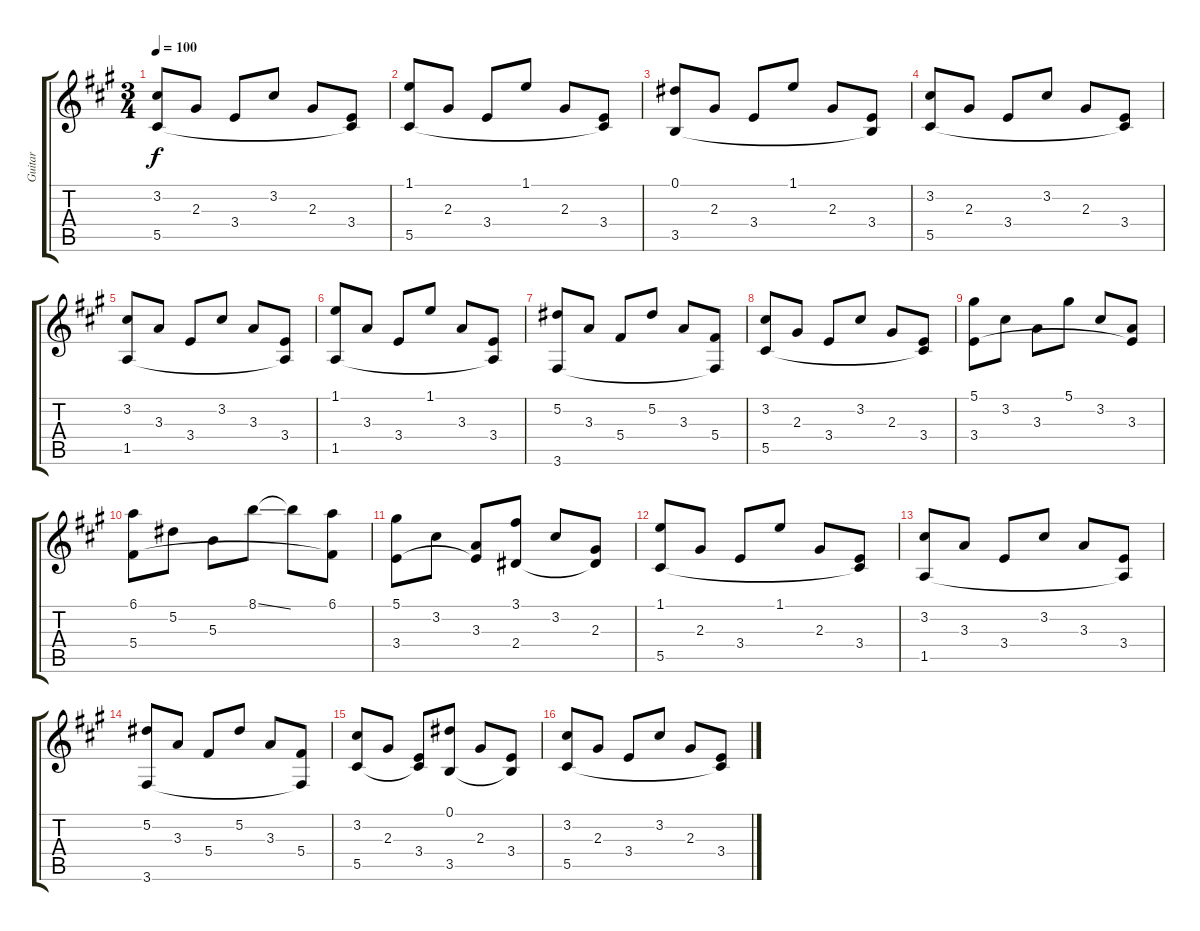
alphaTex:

\track ("Guitar" "Guitar") {instrument acousticguitarnylon}
\staff {score tabs}
\tuning (Eb4 Bb3 Gb3 Db3 Ab2 Eb2) {hide}
\ts (3 4)
\tempo 100
\clef g2
\ks f#minor
(3.2 5.5).8{dy f} 2.3.8 3.4.8 3.2.8 2.3.8 (3.4 5.5{t}).8 |
(1.1 5.5).8 2.3.8 3.4.8 1.1.8 2.3.8 (3.4 5.5{t}).8 |
(0.1 3.5).8 2.3.8 3.4.8 1.1.8 2.3.8 (3.4 3.5{t}).8 |
(3.2 5.5).8 2.3.8 3.4.8 3.2.8 2.3.8 (3.4 5.5{t}).8 |
(3.2 1.5).8 3.3.8 3.4.8 3.2.8 3.3.8 (3.4 1.5{t}).8 |
(1.1 1.5).8 3.3.8 3.4.8 1.1.8 3.3.8 (3.4 1.5{t}).8 |
(5.2 3.6).8 3.3.8 5.4.8 5.2.8 3.3.8 (5.4 3.6{t}).8 |
(3.2 5.5).8 2.3.8 3.4.8 3.2.8 2.3.8 (3.4 5.5{t}).8 |
(5.1 3.4).8 3.2.8 3.3.8 5.1.8 3.2.8 (3.3 3.4{t}).8 |
(6.1 5.4).8 5.2.8 5.3.8 8.1{ss}.8 8.1{t}.8 (6.1 5.4{t}).8 |
(5.1 3.4).8 3.2.8 (3.3 3.4{t}).8 (3.1 2.4).8 3.2.8 (2.3 2.4{t}).8 |
(1.1 5.5).8 2.3.8 3.4.8 1.1.8 2.3.8 (3.4 5.5{t}).8 |
(3.2 1.5).8 3.3.8 3.4.8 3.2.8 3.3.8 (3.4 1.5{t}).8 |
(5.2 3.6).8 3.3.8 5.4.8 5.2.8 3.3.8 (5.4 3.6{t}).8 |
(3.2 5.5).8 2.3.8 (3.4 5.5{t}).8 (0.1 3.5).8 2.3.8 (3.4 3.5{t}).8 |
(3.2 5.5).8 2.3.8 3.4.8 3.2.8 2.3.8 (3.4 5.5{t}).8
